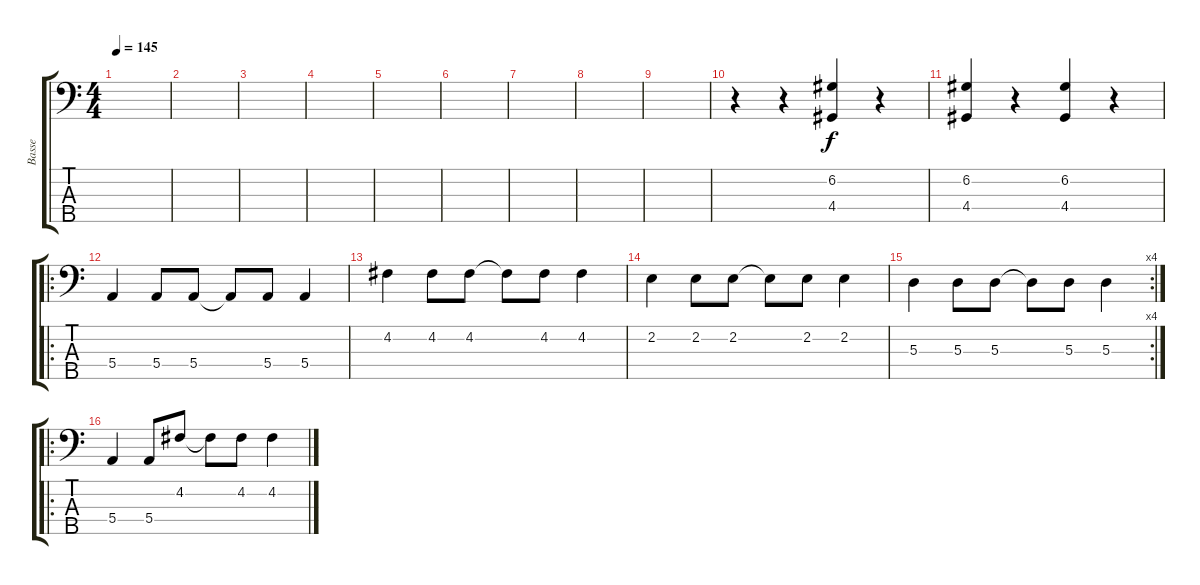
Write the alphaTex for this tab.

\track ("Basse" "Basse") {instrument electricbassfinger}
\staff {score tabs}
\tuning (G2 D2 A1 E1 B0) {hide}
\ts (4 4)
\tempo 145
\clef f4
\ks c
|
|
|
|
|
|
|
|
|
r.4 r.4 (6.2 4.4).4 r.4 |
(6.2 4.4).4 r.4 (6.2 4.4).4 r.4 |
\ro
5.4.4 5.4.8 5.4.8 5.4{t}.8 5.4.8 5.4.4 |
4.2.4 4.2.8 4.2.8 4.2{t}.8 4.2.8 4.2.4 |
2.2.4 2.2.8 2.2.8 2.2{t}.8 2.2.8 2.2.4 |
\rc 4
5.3.4 5.3.8 5.3.8 5.3{t}.8 5.3.8 5.3.4 |
\ro
5.4.4 5.4.8 4.2.8 4.2{t}.8 4.2.8 4.2.4
